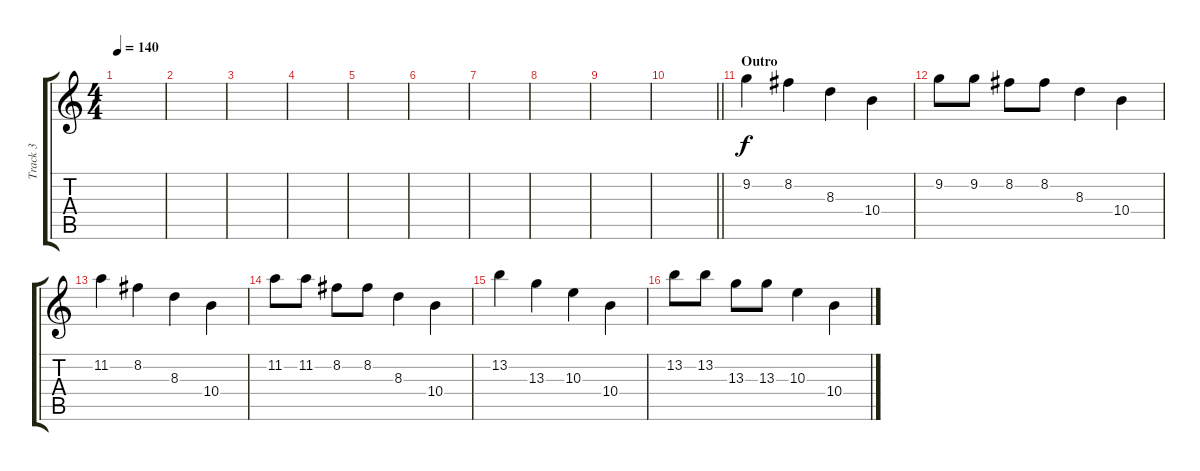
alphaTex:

\track ("Track 3" "Track 3") {instrument overdrivenguitar}
\staff {score tabs}
\tuning (Eb4 Bb3 Gb3 Db3 Ab2 Db2) {hide}
\ts (4 4)
\tempo 140
\clef g2
\ks c
|
|
|
|
|
|
|
|
|
\barLineRight lightlight
|
\section ("" "Outro")
9.2.4 8.2.4 8.3.4 10.4.4 |
9.2.8 9.2.8 8.2.8 8.2.8 8.3.4 10.4.4 |
11.2.4 8.2.4 8.3.4 10.4.4 |
11.2.8 11.2.8 8.2.8 8.2.8 8.3.4 10.4.4 |
13.2.4 13.3.4 10.3.4 10.4.4 |
13.2.8 13.2.8 13.3.8 13.3.8 10.3.4 10.4.4
